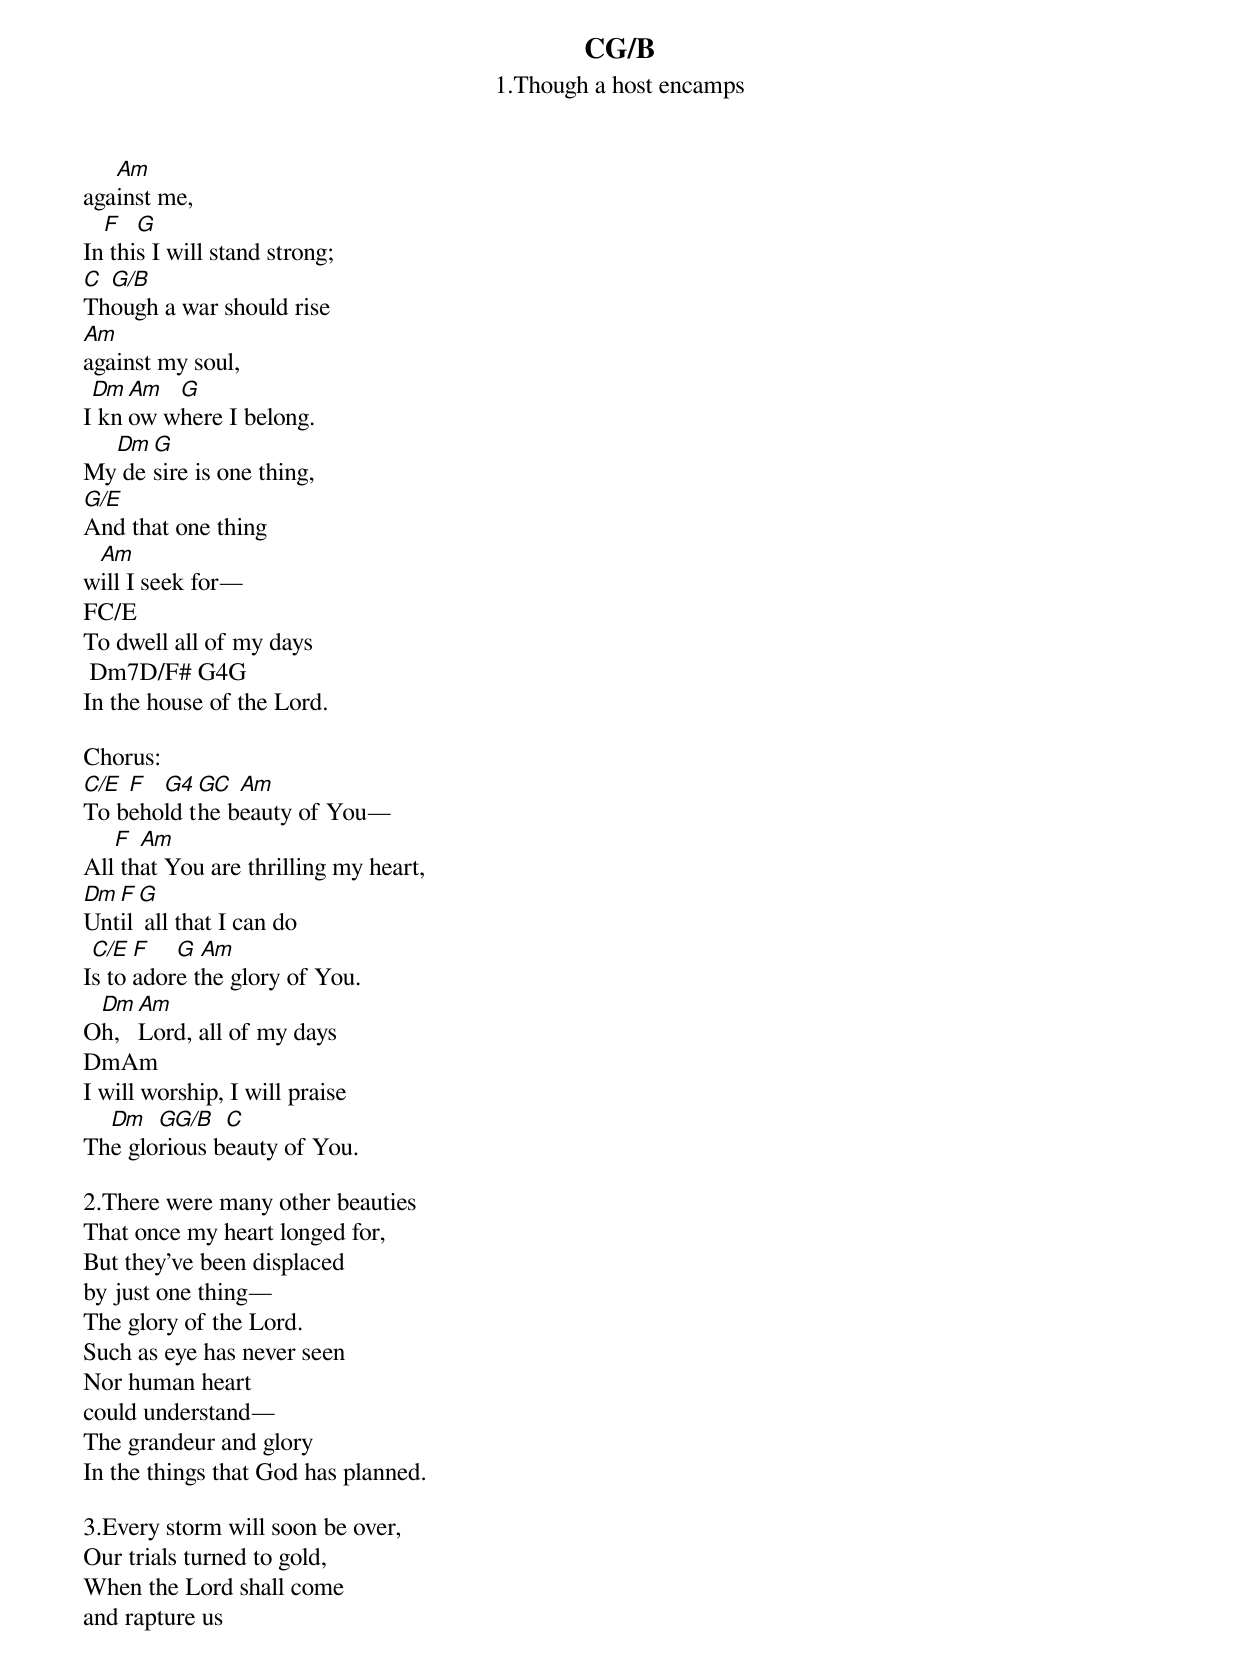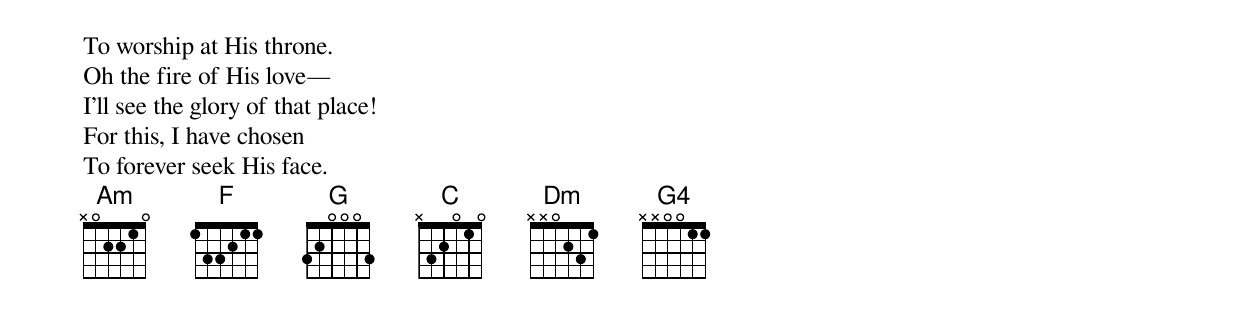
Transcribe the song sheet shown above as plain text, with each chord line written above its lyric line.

CG/B
1.Though a host encamps
   Am
against me,
  F   G
In this I will stand strong;
C G/B
Though a war should rise
Am
against my soul,
 Dm Am  G
I know where I belong.
  Dm G
My desire is one thing,
G/E
And that one thing
 Am
will I seek for—
FC/E
To dwell all of my days
 Dm7D/F# G4G
In the house of the Lord.

Chorus:
C/E F  G4  GC  Am
To behold the beauty of You—
   F  Am
All that You are thrilling my heart,
Dm F G
Until all that I can do
 C/E  F   G  Am
Is to adore the glory of You.
 Dm Am
Oh, Lord, all of my days
DmAm
I will worship, I will praise
  Dm   GG/B   C
The glorious beauty of You.

2.There were many other beauties
That once my heart longed for,
But they've been displaced
by just one thing—
The glory of the Lord.
Such as eye has never seen
Nor human heart
could understand—
The grandeur and glory
In the things that God has planned.

3.Every storm will soon be over,
Our trials turned to gold,
When the Lord shall come
and rapture us
To worship at His throne.
Oh the fire of His love—
I’ll see the glory of that place!
For this, I have chosen
To forever seek His face.
